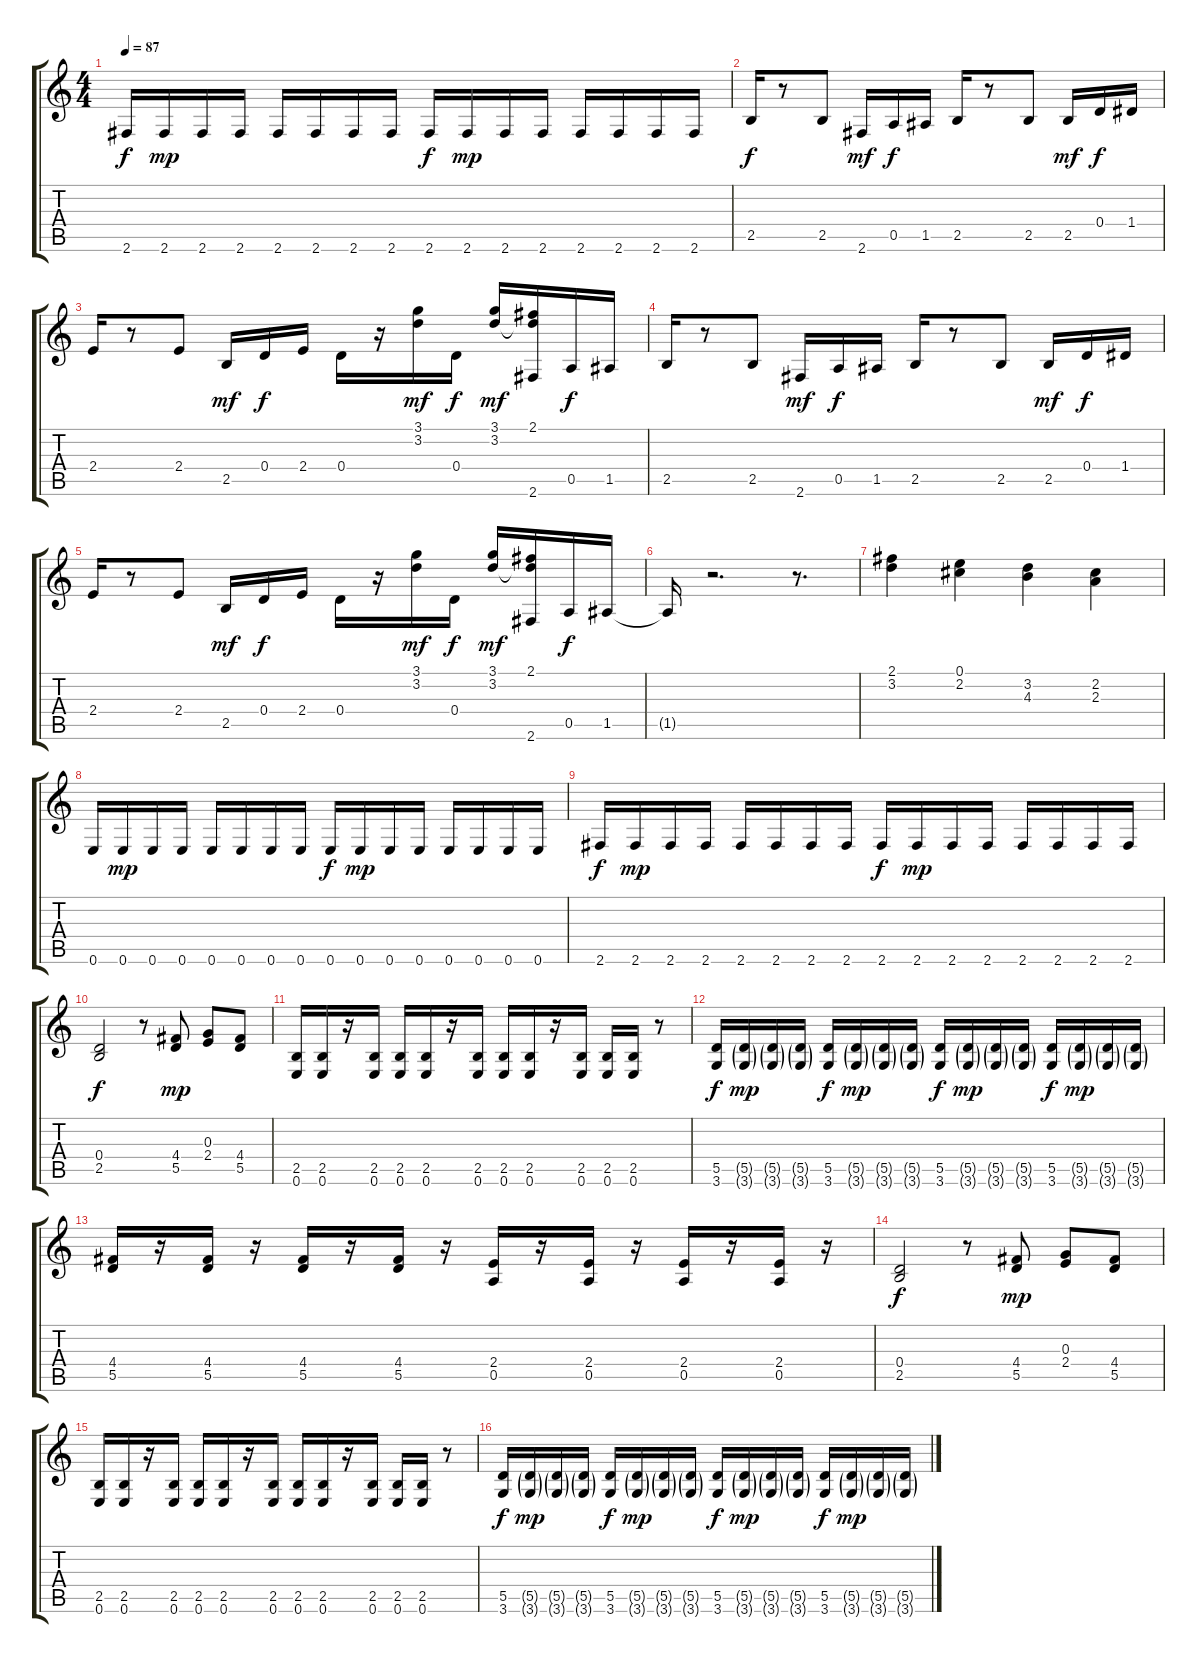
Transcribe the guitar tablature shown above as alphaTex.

\track "" {instrument distortionguitar}
\staff {score tabs}
\tuning (E4 B3 G3 D3 A2 E2) {hide}
\ts (4 4)
\tempo 87
\clef g2
\ks c
2.6.16{dy f} 2.6.16{dy mp} 2.6.16 2.6.16 2.6.16 2.6.16 2.6.16 2.6.16 2.6.16{dy f} 2.6.16{dy mp} 2.6.16 2.6.16 2.6.16 2.6.16 2.6.16 2.6.16 |
2.5.16{dy f} r.8 2.5.8 2.6.16{dy mf} 0.5.16{dy f} 1.5.16 2.5.16 r.8 2.5.8 2.5.16{dy mf} 0.4.16{dy f} 1.4.16 |
2.4.16 r.8 2.4.8 2.5.16{dy mf} 0.4.16{dy f} 2.4.16 0.4.16 r.16 (3.1 3.2).16{dy mf} 0.4.16{dy f} (3.1 3.2).16{dy mf} (2.1 3.2{t} 2.6).16 0.5.16{dy f} 1.5.16 |
2.5.16 r.8 2.5.8 2.6.16{dy mf} 0.5.16{dy f} 1.5.16 2.5.16 r.8 2.5.8 2.5.16{dy mf} 0.4.16{dy f} 1.4.16 |
2.4.16 r.8 2.4.8 2.5.16{dy mf} 0.4.16{dy f} 2.4.16 0.4.16 r.16 (3.1 3.2).16{dy mf} 0.4.16{dy f} (3.1 3.2).16{dy mf} (2.1 3.2{t} 2.6).16 0.5.16{dy f} 1.5.16 |
1.5{t}.16 r.2{d} r.8{d} |
(2.1 3.2).4 (0.1 2.2).4 (3.2 4.3).4 (2.2 2.3).4 |
0.6.16 0.6.16{dy mp} 0.6.16 0.6.16 0.6.16 0.6.16 0.6.16 0.6.16 0.6.16{dy f} 0.6.16{dy mp} 0.6.16 0.6.16 0.6.16 0.6.16 0.6.16 0.6.16 |
2.6.16{dy f} 2.6.16{dy mp} 2.6.16 2.6.16 2.6.16 2.6.16 2.6.16 2.6.16 2.6.16{dy f} 2.6.16{dy mp} 2.6.16 2.6.16 2.6.16 2.6.16 2.6.16 2.6.16 |
(0.4 2.5).2{dy f} r.8 (4.4 5.5).8{dy mp} (0.3 2.4).8 (4.4 5.5).8 |
(2.5 0.6).16 (2.5 0.6).16 r.16 (2.5 0.6).16 (2.5 0.6).16 (2.5 0.6).16 r.16 (2.5 0.6).16 (2.5 0.6).16 (2.5 0.6).16 r.16 (2.5 0.6).16 (2.5 0.6).16 (2.5 0.6).16 r.8 |
(5.5 3.6).16{dy f} (5.5{g} 3.6{g}).16{dy mp} (5.5{g} 3.6{g}).16 (5.5{g} 3.6{g}).16 (5.5 3.6).16{dy f} (5.5{g} 3.6{g}).16{dy mp} (5.5{g} 3.6{g}).16 (5.5{g} 3.6{g}).16 (5.5 3.6).16{dy f} (5.5{g} 3.6{g}).16{dy mp} (5.5{g} 3.6{g}).16 (5.5{g} 3.6{g}).16 (5.5 3.6).16{dy f} (5.5{g} 3.6{g}).16{dy mp} (5.5{g} 3.6{g}).16 (5.5{g} 3.6{g}).16 |
(4.4 5.5).16 r.16 (4.4 5.5).16 r.16 (4.4 5.5).16 r.16 (4.4 5.5).16 r.16 (2.4 0.5).16 r.16 (2.4 0.5).16 r.16 (2.4 0.5).16 r.16 (2.4 0.5).16 r.16 |
(0.4 2.5).2{dy f} r.8 (4.4 5.5).8{dy mp} (0.3 2.4).8 (4.4 5.5).8 |
(2.5 0.6).16 (2.5 0.6).16 r.16 (2.5 0.6).16 (2.5 0.6).16 (2.5 0.6).16 r.16 (2.5 0.6).16 (2.5 0.6).16 (2.5 0.6).16 r.16 (2.5 0.6).16 (2.5 0.6).16 (2.5 0.6).16 r.8 |
(5.5 3.6).16{dy f} (5.5{g} 3.6{g}).16{dy mp} (5.5{g} 3.6{g}).16 (5.5{g} 3.6{g}).16 (5.5 3.6).16{dy f} (5.5{g} 3.6{g}).16{dy mp} (5.5{g} 3.6{g}).16 (5.5{g} 3.6{g}).16 (5.5 3.6).16{dy f} (5.5{g} 3.6{g}).16{dy mp} (5.5{g} 3.6{g}).16 (5.5{g} 3.6{g}).16 (5.5 3.6).16{dy f} (5.5{g} 3.6{g}).16{dy mp} (5.5{g} 3.6{g}).16 (5.5{g} 3.6{g}).16
